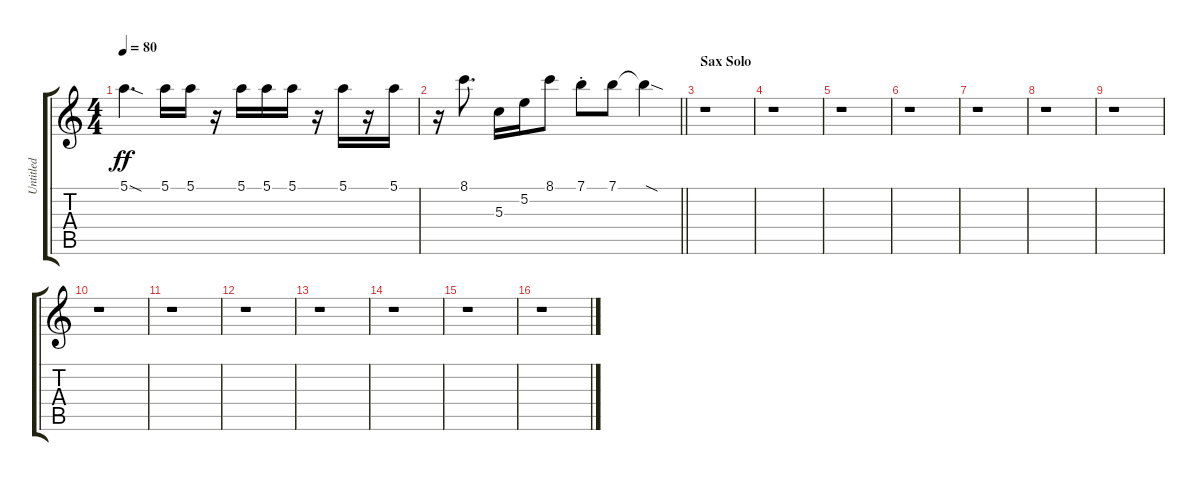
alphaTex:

\track ("Untitled" "Untitled") {instrument overdrivenguitar}
\staff {score tabs}
\tuning (E4 B3 G3 D3 A2 E2) {hide}
\ts (4 4)
\tempo 80
\clef g2
\ks c
5.1{sod}.4{d dy ff} 5.1.16 5.1.16 r.16 5.1.16 5.1.16 5.1.16 r.16 5.1.16 r.16 5.1.16 |
\barLineRight lightlight
r.16 8.1.8{d} 5.3.16 5.2.16 8.1.8 7.1{st}.8 7.1.8 7.1{sod t}.4 |
\section ("" "Sax Solo")
r.1 |
r.1 |
r.1 |
r.1 |
r.1 |
r.1 |
r.1 |
r.1 |
r.1 |
r.1 |
r.1 |
r.1 |
r.1 |
r.1
